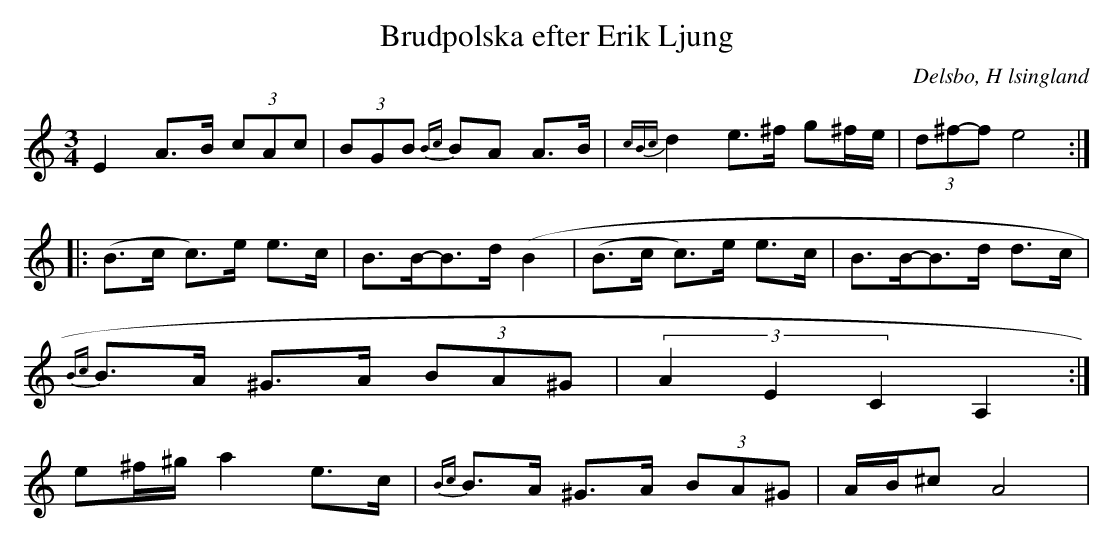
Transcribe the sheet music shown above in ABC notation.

X:1
T: Brudpolska efter Erik Ljung
O: Delsbo, H lsingland
M: 3/4
L: 1/8
K: Am
E2 A>B (3cAc| (3BGB {Bc}BA A>B|{cBc}d2 e>^f g^f/e/|(3d^f-f e4 :|
|:(B>c c)>e e>c|B>B-B>d (B2|(B>c c)>e e>c|B>B-B>d d>c|
{Bc}B>A ^G>A (3BA^G|(3A2E2C2 A,2:|
e^f/^g/ a2 e>c|{Bc}B>A ^G>A (3BA^G|A/B/^c A4|
